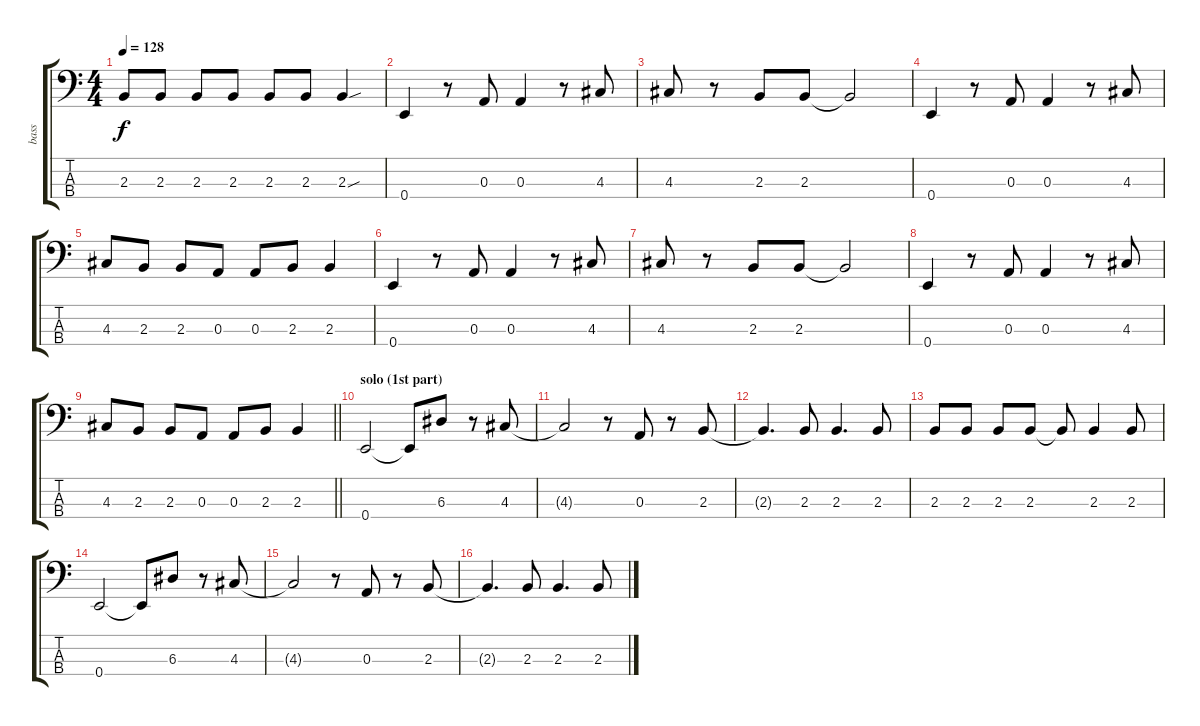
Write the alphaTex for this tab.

\track ("bass" "bass") {instrument electricbasspick}
\staff {score tabs}
\tuning (G2 D2 A1 E1) {hide}
\ts (4 4)
\tempo 128
\clef f4
\ks c
2.3.8{dy f} 2.3.8 2.3.8 2.3.8 2.3.8 2.3.8 2.3{sou}.4 |
0.4.4 r.8 0.3.8 0.3.4 r.8 4.3.8 |
4.3.8 r.8 2.3.8 2.3.8 2.3{t}.2 |
0.4.4 r.8 0.3.8 0.3.4 r.8 4.3.8 |
4.3.8 2.3.8 2.3.8 0.3.8 0.3.8 2.3.8 2.3.4 |
0.4.4 r.8 0.3.8 0.3.4 r.8 4.3.8 |
4.3.8 r.8 2.3.8 2.3.8 2.3{t}.2 |
0.4.4 r.8 0.3.8 0.3.4 r.8 4.3.8 |
\barLineRight lightlight
4.3.8 2.3.8 2.3.8 0.3.8 0.3.8 2.3.8 2.3.4 |
\section ("" "solo (1st part)")
0.4.2 0.4{t}.8 6.3.8 r.8 4.3.8 |
4.3{t}.2 r.8 0.3.8 r.8 2.3.8 |
2.3{t}.4{d} 2.3.8 2.3.4{d} 2.3.8 |
2.3.8 2.3.8 2.3.8 2.3.8 2.3{t}.8 2.3.4 2.3.8 |
0.4.2 0.4{t}.8 6.3.8 r.8 4.3.8 |
4.3{t}.2 r.8 0.3.8 r.8 2.3.8 |
2.3{t}.4{d} 2.3.8 2.3.4{d} 2.3.8
